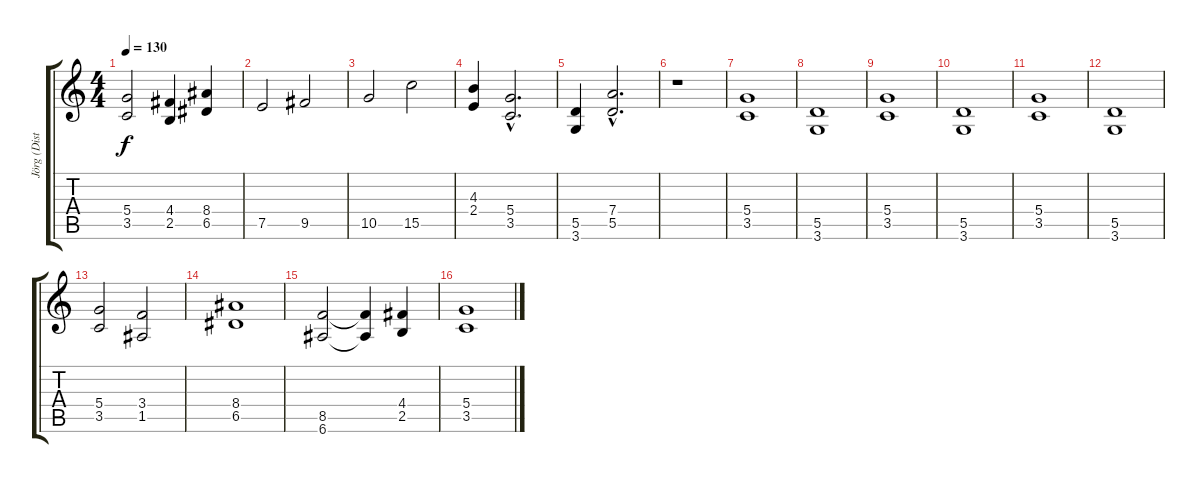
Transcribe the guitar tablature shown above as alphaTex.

\track ("Jörg (Distortion Guitar)" "Jörg (Dist") {instrument distortionguitar}
\staff {score tabs}
\tuning (E4 B3 G3 D3 A2 E2) {hide}
\ts (4 4)
\tempo 130
\clef g2
\ks c
(5.4 3.5).2{dy f} (4.4 2.5).4 (8.4 6.5).4 |
7.5.2 9.5.2 |
10.5.2 15.5.2 |
(4.3 2.4).4 (5.4{hac} 3.5{hac}).2{d} |
(5.5 3.6).4 (7.4{hac} 5.5{hac}).2{d} |
r.1 |
(5.4 3.5).1 |
(5.5 3.6).1 |
(5.4 3.5).1 |
(5.5 3.6).1 |
(5.4 3.5).1 |
(5.5 3.6).1 |
(5.4 3.5).2 (3.4 1.5).2 |
(8.4 6.5).1 |
(8.5 6.6).2 (8.5{t} 6.6{t}).4 (4.4 2.5).4 |
(5.4 3.5).1
